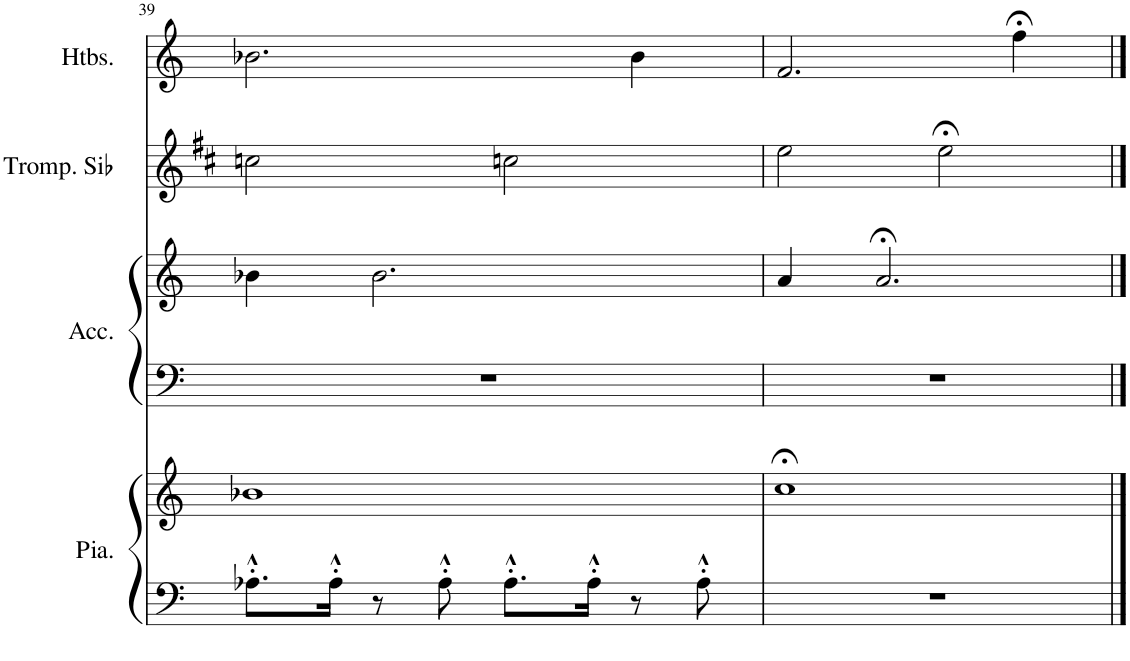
**kern	**kern	**kern	**kern	**kern	**kern
*part4	*part4	*part3	*part3	*part2	*part1
*staff6	*staff5	*staff4	*staff3	*staff2	*staff1
*I"Piano	*	*I"Accordéon	*	*I"Trompette en Sib	*I"Hautbois
*I'Pia.	*	*I'Acc.	*	*I'Tromp. Sib	*I'Htbs.
!!LO:PB:g=z
*clefF4	*clefG2	*clefF4	*clefG2	*clefG2	*clefG2
*	*	*	*	*Trd1c2	*
*k[]	*k[]	*k[]	*k[]	*k[f#c#]	*k[]
*M4/4	*M4/4	*M4/4	*M4/4	*M4/4	*M4/4
=39	=39	=39	=39	=39	=39
8.A-X'^^\L	1b-X	1r	4b-X\	2ccn\	2.b-X\
16A-'^^\Jk	.	.	.	.	.
8r	.	.	2.b-\	.	.
8A-'^^\	.	.	.	.	.
8.A-'^^\L	.	.	.	2ccn\	.
16A-'^^\Jk	.	.	.	.	.
8r	.	.	.	.	4b-\
8A-'^^\	.	.	.	.	.
=40	=40	=40	=40	=40	=40
1r	1cc;<	1r	4a/	2ee\	2.f/
.	.	.	2.a;</	.	.
.	.	.	.	2ee;<\	.
.	.	.	.	.	4ff;<\
==	==	==	==	==	==
*-	*-	*-	*-	*-	*-
